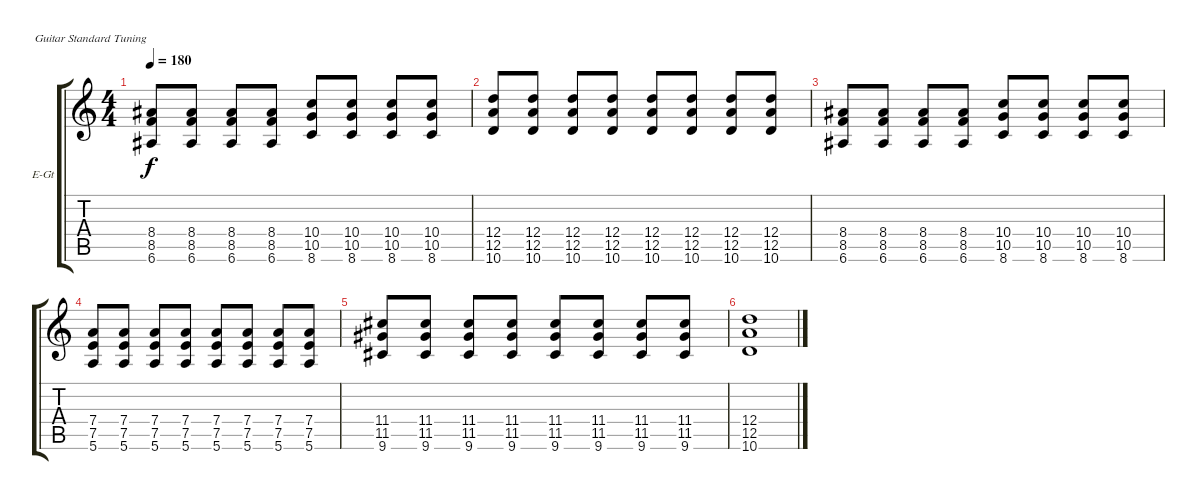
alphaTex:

\bracketExtendMode groupsimilarinstruments
\firstSystemTrackNameOrientation horizontal
\otherSystemsTrackNameOrientation horizontal
\track ("Pista 2" "E-Gt") {instrument distortionguitar}
\staff {score tabs}
\tuning (E4 B3 G3 D3 A2 E2)
\ts (4 4)
\tempo 180
\clef g2
\ks c
(8.4 8.5 6.6).8{dy f} (8.4 8.5 6.6).8 (8.4 8.5 6.6).8 (8.4 8.5 6.6).8 (10.4 10.5 8.6).8 (10.4 10.5 8.6).8 (10.4 10.5 8.6).8 (10.4 10.5 8.6).8 |
(12.4 12.5 10.6).8 (12.4 12.5 10.6).8 (12.4 12.5 10.6).8 (12.4 12.5 10.6).8 (12.4 12.5 10.6).8 (12.4 12.5 10.6).8 (12.4 12.5 10.6).8 (12.4 12.5 10.6).8 |
(8.4 8.5 6.6).8 (8.4 8.5 6.6).8 (8.4 8.5 6.6).8 (8.4 8.5 6.6).8 (10.4 10.5 8.6).8 (10.4 10.5 8.6).8 (10.4 10.5 8.6).8 (10.4 10.5 8.6).8 |
(7.4 7.5 5.6).8 (7.4 7.5 5.6).8 (7.4 7.5 5.6).8 (7.4 7.5 5.6).8 (7.4 7.5 5.6).8 (7.4 7.5 5.6).8 (7.4 7.5 5.6).8 (7.4 7.5 5.6).8 |
(11.4 11.5 9.6).8 (11.4 11.5 9.6).8 (11.4 11.5 9.6).8 (11.4 11.5 9.6).8 (11.4 11.5 9.6).8 (11.4 11.5 9.6).8 (11.4 11.5 9.6).8 (11.4 11.5 9.6).8 |
(12.4 12.5 10.6).1
